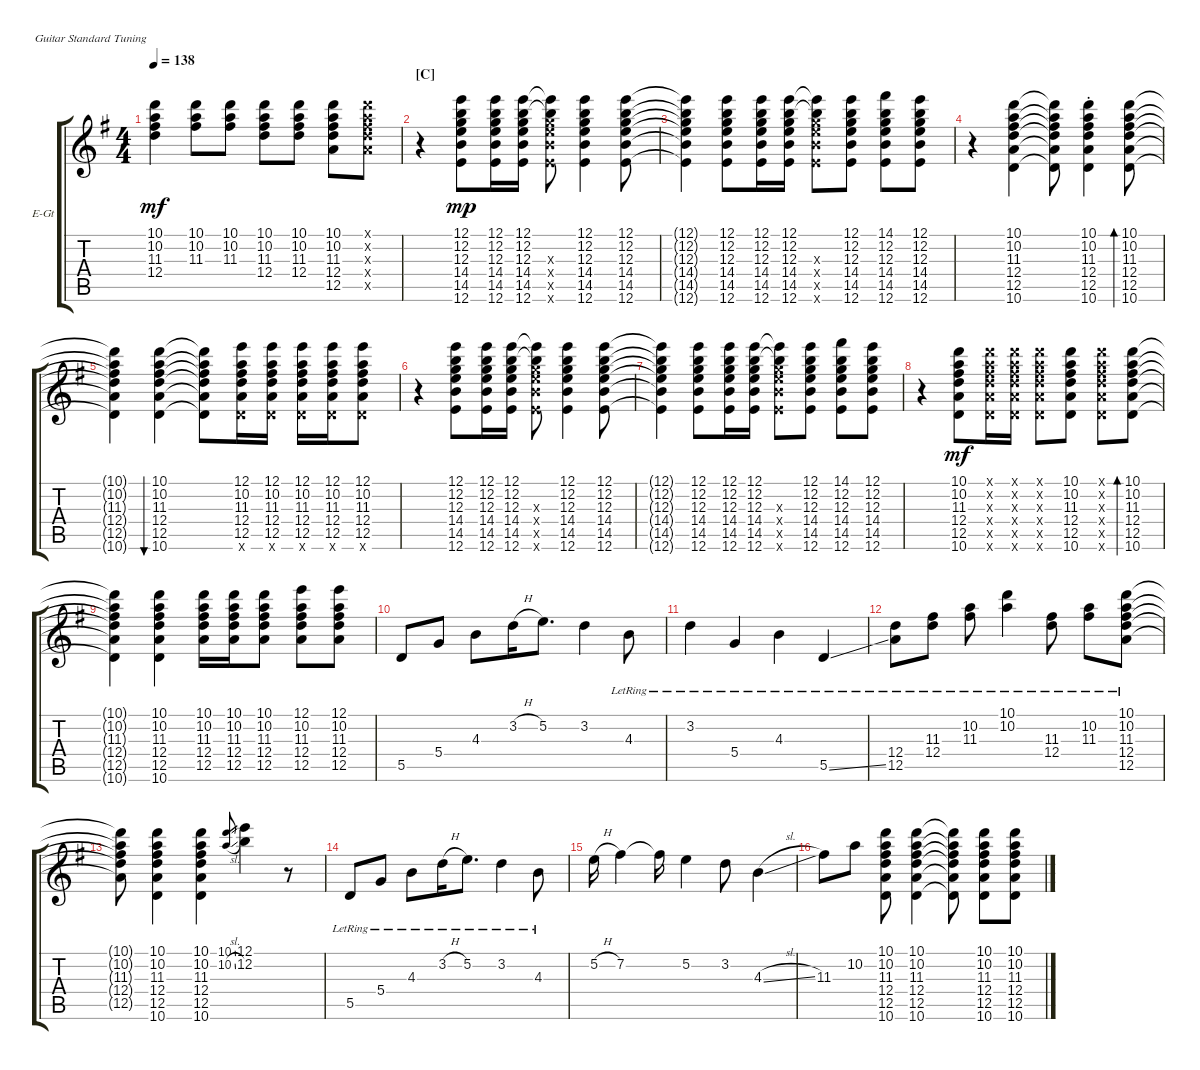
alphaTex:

\defaultSystemsLayout 4
\bracketExtendMode groupsimilarinstruments
\firstSystemTrackNameOrientation horizontal
\otherSystemsTrackNameOrientation horizontal
\track ("Electric Guitar" "E-Gt") {instrument electricguitarclean}
\staff {score tabs}
\tuning (E4 B3 G3 D3 A2 E2)
\ts (4 4)
\tempo 138
\clef g2
\ks g
(10.1{t} 10.2{t} 11.3{t} 12.4{t}).4{dy mf} (11.3 10.2 10.1).8 (11.3 10.2 10.1).8 (12.4 11.3 10.2 10.1).8 (12.4 11.3 10.2 10.1).8 (12.5 12.4 11.3 10.2 10.1).8 (12.5{x} 12.4{x} 11.3{x} 10.2{x} 10.1{x}).8 |
\section ("C" "")
r.4 (12.1 12.2 12.3 14.4 14.5 12.6).8{dy mp} (12.1 12.2 12.3 14.4 14.5 12.6).16 (14.5 14.4 12.3 12.2 12.1 12.6).16 (12.2{t} 12.3{x} 14.4{x} 14.5{x} 12.6{x} 12.1{t}).8 (12.1 12.2 12.3 14.4 14.5 12.6).4 (12.1 12.2 12.3 14.4 14.5 12.6).8 |
(12.1{t} 12.2{t} 12.3{t} 14.4{t} 14.5{t} 12.6{t}).4 (12.1 12.2 12.3 14.4 14.5 12.6).8 (12.1 12.2 12.3 14.4 14.5 12.6).16 (14.5 14.4 12.3 12.2 12.1 12.6).16 (12.2{t} 12.3{x} 14.4{x} 14.5{x} 12.6{x} 12.1{t}).8 (12.1 12.2 12.3 14.4 14.5 12.6).8 (14.1 12.2 12.3 14.4 14.5 12.6).8 (12.1 12.2 12.3 14.4 14.5 12.6).8 |
r.4 (10.6 12.5 12.4 11.3 10.2 10.1).4 (10.6{t} 12.5{t} 12.4{t} 11.3{t} 10.2{t} 10.1{t}).8 (10.1{st} 10.2{st} 11.3{st} 12.4{st} 12.5{st} 10.6{st}).4 (10.6 12.5 12.4 11.3 10.2 10.1).8{bd 30} |
(10.6{t} 12.5{t} 12.4{t} 11.3{t} 10.2{t} 10.1{t}).4 (10.6 12.5 12.4 11.3 10.2 10.1).4{bu 30} (10.6{t} 12.5{t} 12.4{t} 11.3{t} 10.2{t} 10.1{t}).8 (10.6{x} 12.5 12.4 11.3 10.2 12.1).16 (10.6{x} 12.5 12.4 11.3 10.2 12.1).16 (10.6{x} 12.5 12.4 11.3 10.2 12.1).16 (10.6{x} 12.5 12.4 11.3 10.2 12.1).16 (10.6{x} 12.5 12.4 11.3 10.2 12.1).8 |
r.4 (12.1 12.2 12.3 14.4 14.5 12.6).8 (12.1 12.2 12.3 14.4 14.5 12.6).16 (14.5 14.4 12.3 12.2 12.1 12.6).16 (12.2{t} 12.3{x} 14.4{x} 14.5{x} 12.6{x} 12.1{t}).8 (12.1 12.2 12.3 14.4 14.5 12.6).4 (12.1 12.2 12.3 14.4 14.5 12.6).8 |
(12.1{t} 12.2{t} 12.3{t} 14.4{t} 14.5{t} 12.6{t}).4 (12.1 12.2 12.3 14.4 14.5 12.6).8 (12.1 12.2 12.3 14.4 14.5 12.6).16 (14.5 14.4 12.3 12.2 12.1 12.6).16 (12.2{t} 12.3{x} 14.4{x} 14.5{x} 12.6{x} 12.1{t}).8 (12.1 12.2 12.3 14.4 14.5 12.6).8 (14.1 12.2 12.3 14.4 14.5 12.6).8 (12.1 12.2 12.3 14.4 14.5 12.6).8 |
r.4 (10.6 12.5 12.4 11.3 10.2 10.1).8{dy mf} (10.6{x} 12.5{x} 12.4{x} 11.3{x} 10.2{x} 10.1{x}).16 (10.6{x} 12.5{x} 12.4{x} 11.3{x} 10.2{x} 10.1{x}).16 (10.6{x} 12.5{x} 12.4{x} 11.3{x} 10.2{x} 10.1{x}).8 (10.1 10.2 11.3 12.4 12.5 10.6).8 (10.1{x} 10.2{x} 11.3{x} 12.4{x} 12.5{x} 10.6{x}).8 (10.6 12.5 12.4 11.3 10.2 10.1).8{bd 30} |
(10.6{t} 12.5{t} 12.4{t} 11.3{t} 10.2{t} 10.1{t}).4 (10.6 12.5 12.4 11.3 10.2 10.1).4 (10.2 11.3 12.4 12.5 10.1).16 (10.2 11.3 12.4 12.5 10.1).16 (10.2 11.3 12.4 12.5 10.1).8 (10.2 11.3 12.4 12.5 12.1).8 (11.3 10.2 12.4 12.5 12.1).8 |
5.5.8 5.4.8 4.3.8 3.2{h}.16 5.2.8{d} 3.2.4 4.3{lr}.8 |
3.2{lr}.4 5.4{lr}.4 4.3{lr}.4 5.5{ss lr}.4 |
(12.5{lr} 12.4).8 (12.4{lr} 11.3).8 (11.3{lr} 10.2).8 (10.2{lr} 10.1).4 (12.4{lr} 11.3).8 (11.3{lr} 10.2).8 (12.4{lr} 12.5{lr} 11.3{lr} 10.2{lr} 10.1).8 |
(12.4{t} 12.5{t} 11.3{t} 10.2{t} 10.1{t}).8 (12.4 12.5 11.3 10.2 10.1 10.6).4 (12.4 12.5 11.3 10.2 10.1 10.6).4 (10.2{sl} 10.1{ss}).8{gr} (12.2 12.1).4 r.8 |
5.5{lr}.8 5.4{lr}.8 4.3{lr}.8 3.2{h lr}.16 5.2{lr}.8{d} 3.2{lr}.4 4.3{lr}.8 |
5.2{h}.16 7.2.4 7.2{t}.16 5.2.4 3.2.8 4.3{sl}.4 |
11.3.8 10.2.8 (10.1 10.6 12.5 12.4 11.3 10.2).8 (10.1 10.2 11.3 12.4 12.5 10.6).4 (10.1{t} 10.2{t} 11.3{t} 12.4{t} 12.5{t} 10.6{t}).8 (10.1 10.2 11.3 12.4 12.5 10.6).8 (10.1 10.6 12.5 12.4 11.3 10.2).8
